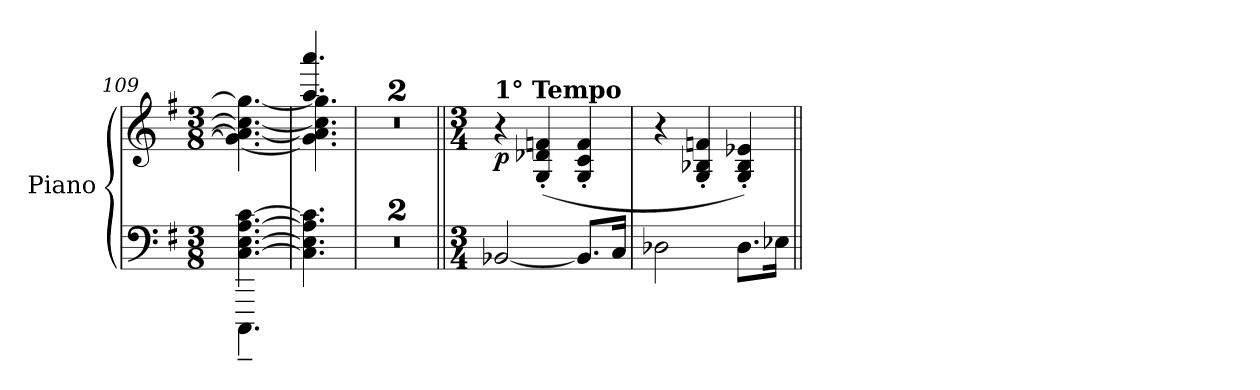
**kern	**kern	**dynam
*part1	*part1	*part1
*staff2	*staff1	*staff1/2
*I"Piano	*	*
*I'Pno.	*	*
*clefF4	*clefG2	*
*k[f#]	*k[f#]	*
*M3/8	*M3/8	*
=109	=109	=109
*^	*^	*
[4.C\ [4.E\ [4.A\ [4.c\	4.CCC~\	4.ryy	4.g\_ 4.a\_ 4.cc\_ 4.gg\_	.
*v	*v	*	*	*
=110	=110	=110	=110
4.C\] 4.E\] 4.A\] 4.c\]	4.aa/ 4.aaa/	4.g\] 4.a\] 4.cc\] 4.gg\]	.
*	*v	*v	*
=111	=111	=111
4.r	4.r	.
=112	=112	=112
4.r	4.r	.
=113||	=113||	=113||
*M3/4	*M3/4	*
!	!LO:TX:a:B:t=1° Tempo	!
!	!	!LO:DY:b
[2BB-X/	4r	p
.	(>4G/' 4d-X/' 4fn/'	.
8.BB-/L]	4G/' 4c/' 4f/'	.
16C/Jk	.	.
!!LO:PB:g=z
=114	=114	=114
2D-X\	4r	.
.	4G/' 4B-X/' 4fn/'	.
8.D-\L	4G/' 4B-/' 4e-X/')	.
16E-X\Jk	.	.
=||	=||	=||
*-	*-	*-
